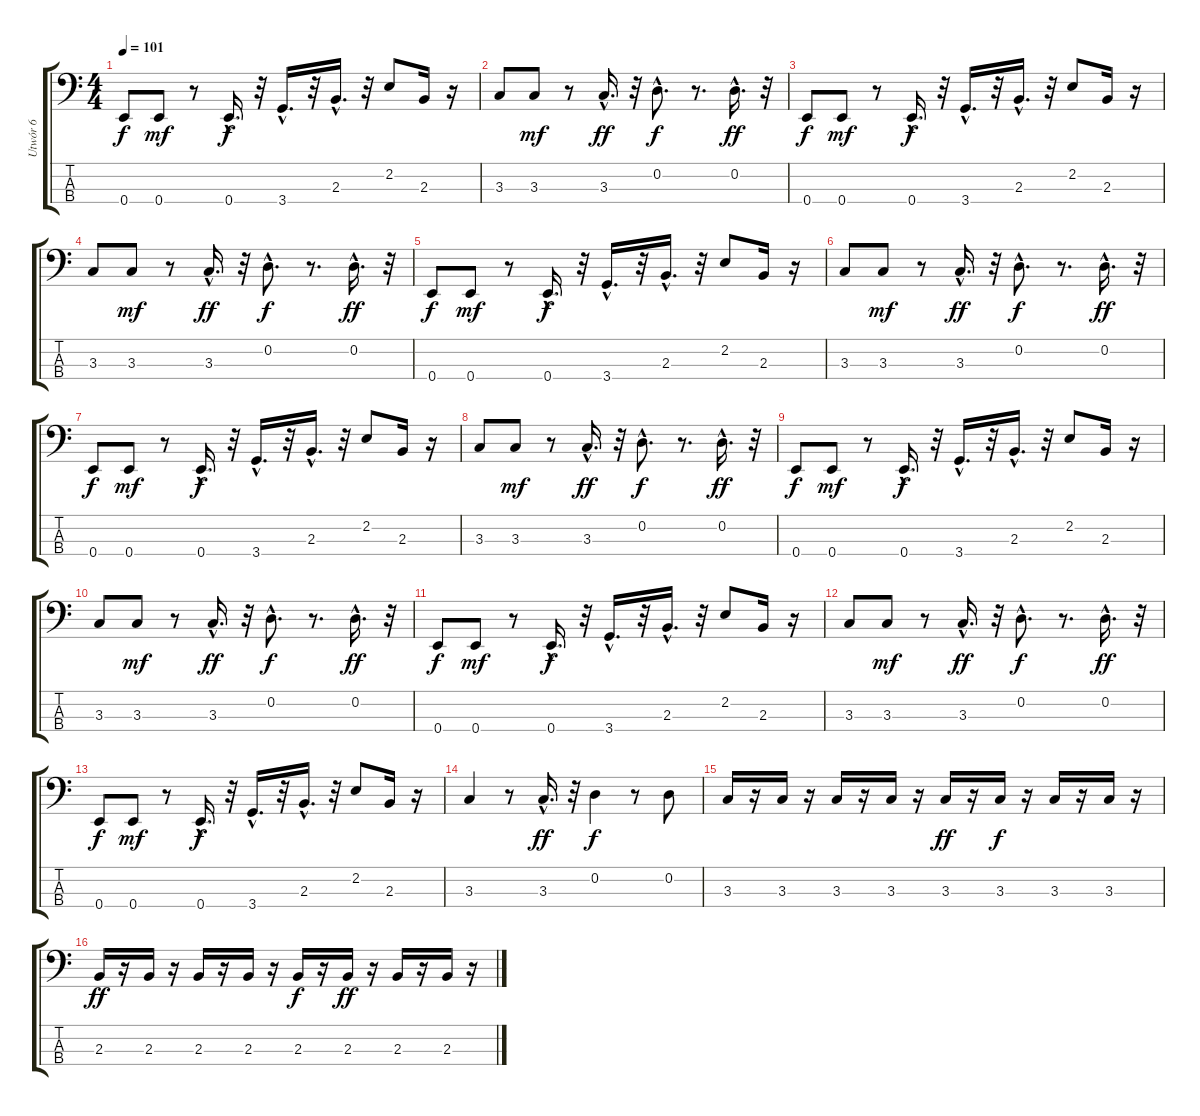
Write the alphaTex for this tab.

\track ("Utwór 6" "Utwór 6") {instrument synthbass1}
\staff {score tabs}
\tuning (G2 D2 A1 E1) {hide}
\ts (4 4)
\tempo 101
\clef f4
\ks c
0.4.8{dy f} 0.4.8{dy mf} r.8 0.4{hac}.16{d dy f} r.32 3.4{hac}.16{d} r.32 2.3{hac}.16{d} r.32 2.2.8 2.3.16 r.16 |
3.3.8 3.3.8{dy mf} r.8 3.3{hac}.16{d dy ff} r.32 0.2{hac}.8{d dy f} r.8{d} 0.2{hac}.16{d dy ff} r.32 |
0.4.8{dy f} 0.4.8{dy mf} r.8 0.4{hac}.16{d dy f} r.32 3.4{hac}.16{d} r.32 2.3{hac}.16{d} r.32 2.2.8 2.3.16 r.16 |
3.3.8 3.3.8{dy mf} r.8 3.3{hac}.16{d dy ff} r.32 0.2{hac}.8{d dy f} r.8{d} 0.2{hac}.16{d dy ff} r.32 |
0.4.8{dy f} 0.4.8{dy mf} r.8 0.4{hac}.16{d dy f} r.32 3.4{hac}.16{d} r.32 2.3{hac}.16{d} r.32 2.2.8 2.3.16 r.16 |
3.3.8 3.3.8{dy mf} r.8 3.3{hac}.16{d dy ff} r.32 0.2{hac}.8{d dy f} r.8{d} 0.2{hac}.16{d dy ff} r.32 |
0.4.8{dy f} 0.4.8{dy mf} r.8 0.4{hac}.16{d dy f} r.32 3.4{hac}.16{d} r.32 2.3{hac}.16{d} r.32 2.2.8 2.3.16 r.16 |
3.3.8 3.3.8{dy mf} r.8 3.3{hac}.16{d dy ff} r.32 0.2{hac}.8{d dy f} r.8{d} 0.2{hac}.16{d dy ff} r.32 |
0.4.8{dy f} 0.4.8{dy mf} r.8 0.4{hac}.16{d dy f} r.32 3.4{hac}.16{d} r.32 2.3{hac}.16{d} r.32 2.2.8 2.3.16 r.16 |
3.3.8 3.3.8{dy mf} r.8 3.3{hac}.16{d dy ff} r.32 0.2{hac}.8{d dy f} r.8{d} 0.2{hac}.16{d dy ff} r.32 |
0.4.8{dy f} 0.4.8{dy mf} r.8 0.4{hac}.16{d dy f} r.32 3.4{hac}.16{d} r.32 2.3{hac}.16{d} r.32 2.2.8 2.3.16 r.16 |
3.3.8 3.3.8{dy mf} r.8 3.3{hac}.16{d dy ff} r.32 0.2{hac}.8{d dy f} r.8{d} 0.2{hac}.16{d dy ff} r.32 |
0.4.8{dy f} 0.4.8{dy mf} r.8 0.4{hac}.16{d dy f} r.32 3.4{hac}.16{d} r.32 2.3{hac}.16{d} r.32 2.2.8 2.3.16 r.16 |
3.3.4 r.8 3.3{hac}.16{d dy ff} r.32 0.2.4{dy f} r.8 0.2.8 |
3.3.16 r.16 3.3.16 r.16 3.3.16 r.16 3.3.16 r.16 3.3.16{dy ff} r.16 3.3.16{dy f} r.16 3.3.16 r.16 3.3.16 r.16 |
2.3.16{dy ff} r.16 2.3.16 r.16 2.3.16 r.16 2.3.16 r.16 2.3.16{dy f} r.16 2.3.16{dy ff} r.16 2.3.16 r.16 2.3.16 r.16
